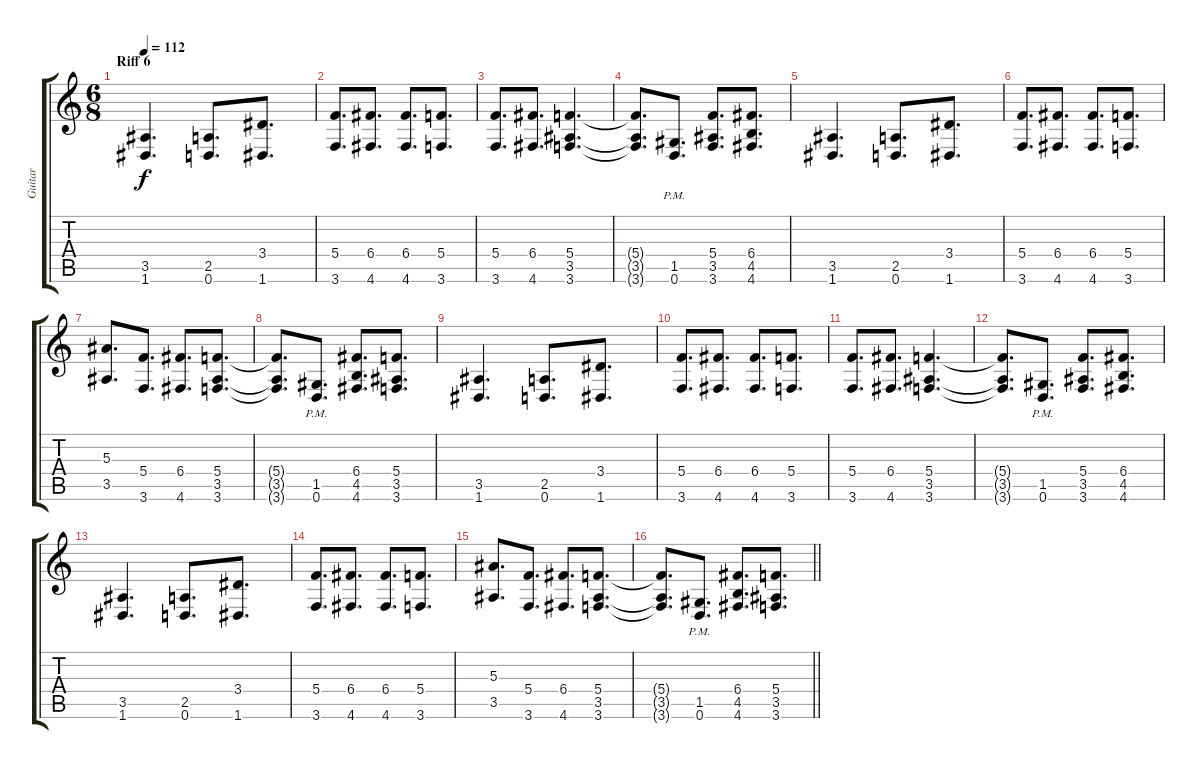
\track ("Guitar" "Guitar") {instrument distortionguitar}
\staff {score tabs}
\tuning (D4 A3 F3 C3 G2 D2) {hide}
\ts (6 8)
\section ("" "Riff 6")
\tempo 112
\clef g2
\ks c
(3.5 1.6).4{d dy f} (2.5 0.6).8{d} (3.4 1.6).8{d} |
(5.4 3.6).8{d} (6.4 4.6).8{d} (6.4 4.6).8{d} (5.4 3.6).8{d} |
(5.4 3.6).8{d} (6.4 4.6).8{d} (5.4 3.5 3.6).4{d} |
(5.4{t} 3.5{t} 3.6{t}).8{d} (1.5{pm} 0.6{pm}).8{d} (5.4 3.5 3.6).8{d} (6.4 4.5 4.6).8{d} |
(3.5 1.6).4{d} (2.5 0.6).8{d} (3.4 1.6).8{d} |
(5.4 3.6).8{d} (6.4 4.6).8{d} (6.4 4.6).8{d} (5.4 3.6).8{d} |
(5.3 3.5).8{d} (5.4 3.6).8{d} (6.4 4.6).8{d} (5.4 3.5 3.6).8{d} |
(5.4{t} 3.5{t} 3.6{t}).8{d} (1.5{pm} 0.6{pm}).8{d} (6.4 4.5 4.6).8{d} (5.4 3.5 3.6).8{d} |
(3.5 1.6).4{d} (2.5 0.6).8{d} (3.4 1.6).8{d} |
(5.4 3.6).8{d} (6.4 4.6).8{d} (6.4 4.6).8{d} (5.4 3.6).8{d} |
(5.4 3.6).8{d} (6.4 4.6).8{d} (5.4 3.5 3.6).4{d} |
(5.4{t} 3.5{t} 3.6{t}).8{d} (1.5{pm} 0.6{pm}).8{d} (5.4 3.5 3.6).8{d} (6.4 4.5 4.6).8{d} |
(3.5 1.6).4{d} (2.5 0.6).8{d} (3.4 1.6).8{d} |
(5.4 3.6).8{d} (6.4 4.6).8{d} (6.4 4.6).8{d} (5.4 3.6).8{d} |
(5.3 3.5).8{d} (5.4 3.6).8{d} (6.4 4.6).8{d} (5.4 3.5 3.6).8{d} |
\barLineRight lightlight
(5.4{t} 3.5{t} 3.6{t}).8{d} (1.5{pm} 0.6{pm}).8{d} (6.4 4.5 4.6).8{d} (5.4 3.5 3.6).8{d}
